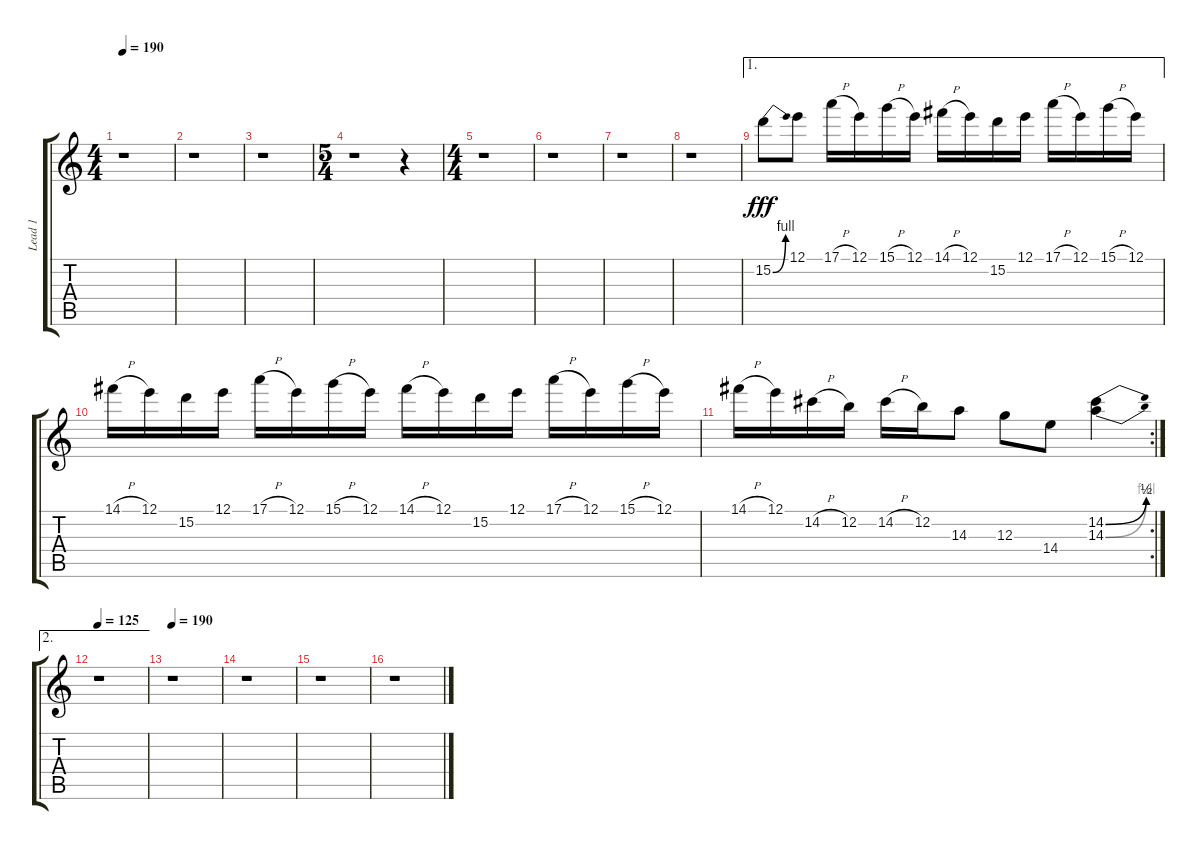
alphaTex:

\track ("Lead 1" "Lead 1") {instrument distortionguitar}
\staff {score tabs}
\tuning (E4 B3 G3 D3 A2 E2) {hide}
\ts (4 4)
\tempo 190
\clef g2
\ks c
r.1{dy f} |
r.1 |
r.1 |
\ts (5 4)
r.1 r.4 |
\ts (4 4)
r.1 |
r.1 |
r.1 |
r.1 |
\ae 1
15.2{be (bend 0 0 60 4)}.8{dy fff} 12.1.8 17.1{h}.16 12.1.16 15.1{h}.16 12.1.16 14.1{h}.16 12.1.16 15.2.16 12.1.16 17.1{h}.16 12.1.16 15.1{h}.16 12.1.16 |
14.1{h}.16 12.1.16 15.2.16 12.1.16 17.1{h}.16 12.1.16 15.1{h}.16 12.1.16 14.1{h}.16 12.1.16 15.2.16 12.1.16 17.1{h}.16 12.1.16 15.1{h}.16 12.1.16 |
\rc 2
14.1{h}.16 12.1.16 14.2{h}.16 12.2.16 14.2{h}.16 12.2.16 14.3.8 12.3.8 14.4.8 (14.2{be (bend 0 0 60 2)} 14.3{be (bend 0 0 60 4)}).4 |
\ae 2
\tempo 125
r.1 |
\tempo 190
r.1 |
r.1 |
r.1 |
r.1
